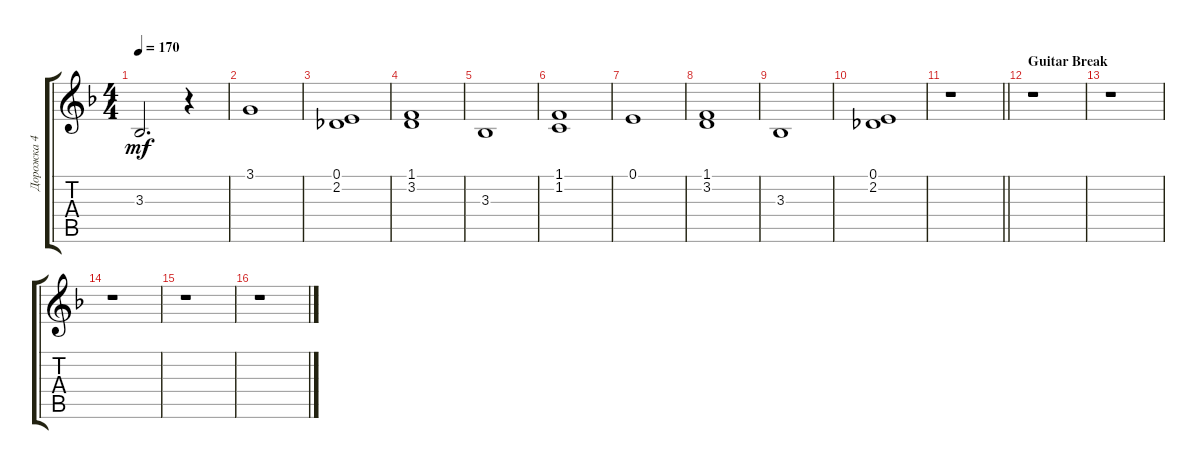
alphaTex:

\track ("Дорожка 4" "Дорожка 4") {instrument choiraahs}
\staff {score tabs}
\tuning (E4 B3 G3 D3 A2 E2) {hide}
\ts (4 4)
\tempo 170
\clef g2
\ks f
3.3.2{d dy mf} r.4 |
3.1.1 |
(0.1 2.2).1 |
(1.1 3.2).1 |
3.3.1 |
(1.1 1.2).1 |
0.1.1 |
(1.1 3.2).1 |
3.3.1 |
(0.1 2.2).1 |
\barLineRight lightlight
r.1 |
\section ("" "Guitar Break")
r.1 |
r.1 |
r.1 |
r.1 |
r.1
